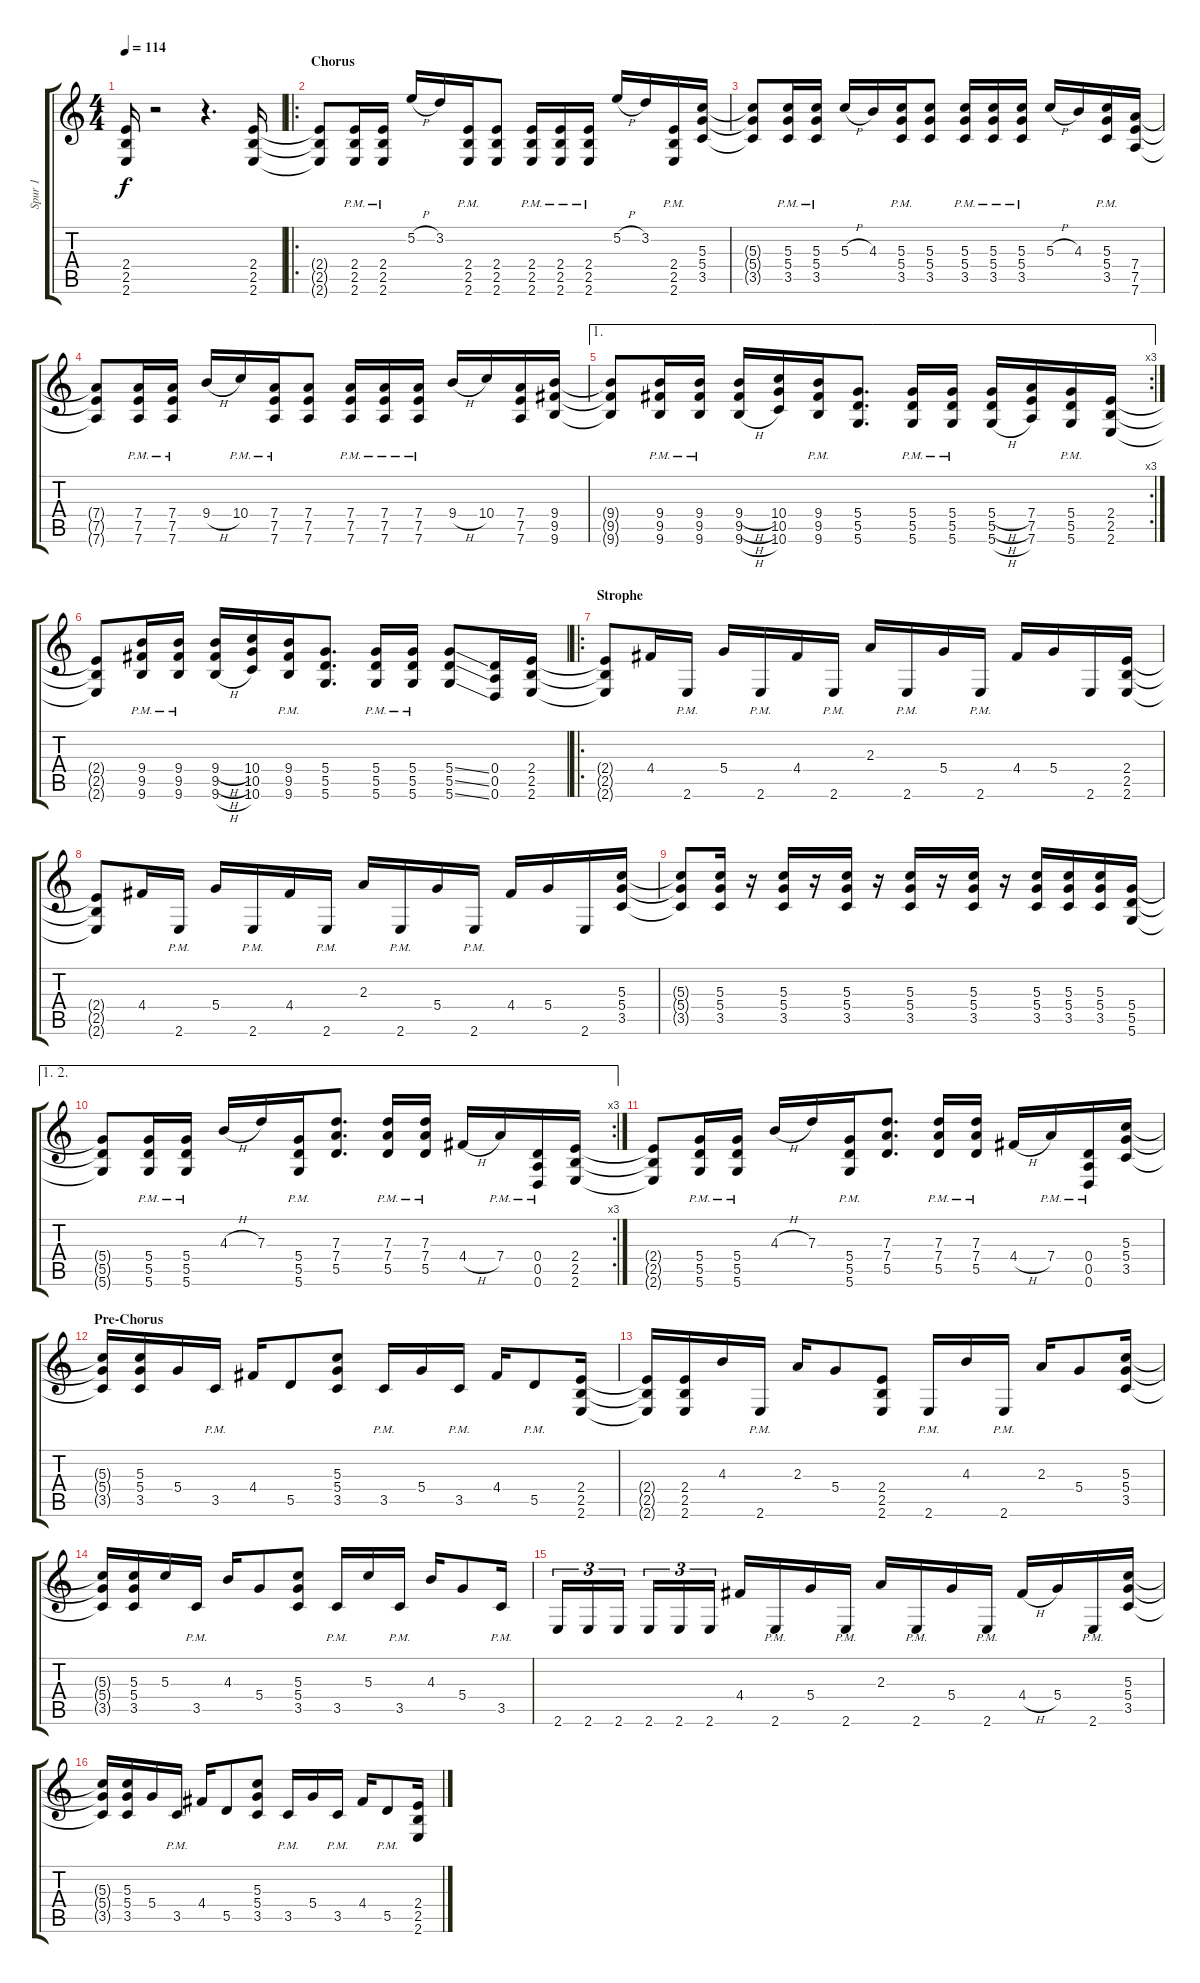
\track ("Spur 1" "Spur 1") {instrument overdrivenguitar}
\staff {score tabs}
\tuning (E4 B3 G3 D3 A2 D2) {hide}
\ts (4 4)
\tempo 114
\clef g2
\ks c
(2.4{t} 2.5{t} 2.6{t}).16{dy f} r.2 r.4{d} (2.4 2.5 2.6).16 |
\ro
\section ("" "Chorus")
(2.4{t} 2.5{t} 2.6{t}).8 (2.4{pm} 2.5{pm} 2.6{pm}).16 (2.4{pm} 2.5{pm} 2.6{pm}).16 5.2{h}.16 3.2.16 (2.4{pm} 2.5{pm} 2.6{pm}).16 (2.4 2.5 2.6).8 (2.4{pm} 2.5{pm} 2.6{pm}).16 (2.4{pm} 2.5{pm} 2.6{pm}).16 (2.4{pm} 2.5{pm} 2.6{pm}).16 5.2{h}.16 3.2.16 (2.4{pm} 2.5{pm} 2.6{pm}).16 (5.3 5.4 3.5).16 |
(5.3{t} 5.4{t} 3.5{t}).8 (5.3 5.4{pm} 3.5{pm}).16 (5.3 5.4{pm} 3.5{pm}).16 5.3{h}.16 4.3.16 (5.3 5.4{pm} 3.5{pm}).16 (5.3 5.4 3.5).8 (5.3{pm} 5.4{pm} 3.5{pm}).16 (5.3 5.4{pm} 3.5{pm}).16 (5.3{pm} 5.4{pm} 3.5{pm}).16 5.3{h}.16 4.3.16 (5.3 5.4 3.5{pm}).16 (7.4 7.5 7.6).16 |
(7.4{t} 7.5{t} 7.6{t}).8 (7.4{pm} 7.5{pm} 7.6{pm}).16 (7.4{pm} 7.5{pm} 7.6{pm}).16 9.4{h}.16 10.4{pm}.16 (7.4{pm} 7.5{pm} 7.6{pm}).16 (7.4 7.5 7.6).8 (7.4{pm} 7.5{pm} 7.6{pm}).16 (7.4{pm} 7.5{pm} 7.6{pm}).16 (7.4{pm} 7.5{pm} 7.6{pm}).16 9.4{h}.16 10.4.16 (7.4 7.5 7.6).16 (9.4 9.5 9.6).16 |
\ae 1
\rc 3
(9.4{t} 9.5{t} 9.6{t}).8 (9.4{pm} 9.5{pm} 9.6{pm}).16 (9.4{pm} 9.5{pm} 9.6{pm}).16 (9.4{h} 9.5{h} 9.6{h}).16 (10.4 10.5 10.6).16 (9.4{pm} 9.5{pm} 9.6{pm}).16 (5.4 5.5 5.6).8{d} (5.4{pm} 5.5{pm} 5.6{pm}).16 (5.4{pm} 5.5{pm} 5.6{pm}).16 (5.4{h} 5.5{h} 5.6{h}).16 (7.4 7.5 7.6).16 (5.4{pm} 5.5{pm} 5.6{pm}).16 (2.4 2.5 2.6).16 |
(2.4{t} 2.5{t} 2.6{t}).8 (9.4{pm} 9.5{pm} 9.6{pm}).16 (9.4{pm} 9.5{pm} 9.6{pm}).16 (9.4{h} 9.5{h} 9.6{h}).16 (10.4 10.5 10.6).16 (9.4{pm} 9.5{pm} 9.6{pm}).16 (5.4 5.5 5.6).8{d} (5.4{pm} 5.5{pm} 5.6{pm}).16 (5.4{pm} 5.5{pm} 5.6{pm}).16 (5.4{ss} 5.5{ss} 5.6{ss}).8 (0.4 0.5 0.6).16 (2.4 2.5 2.6).16 |
\ro
\section ("" "Strophe")
(2.4{t} 2.5{t} 2.6{t}).8 4.4.16 2.6{pm}.16 5.4.16 2.6{pm}.16 4.4.16 2.6{pm}.16 2.3.16 2.6{pm}.16 5.4.16 2.6{pm}.16 4.4.16 5.4.16 2.6.16 (2.4 2.5 2.6).16 |
(2.4{t} 2.5{t} 2.6{t}).8 4.4.16 2.6{pm}.16 5.4.16 2.6{pm}.16 4.4.16 2.6{pm}.16 2.3.16 2.6{pm}.16 5.4.16 2.6{pm}.16 4.4.16 5.4.16 2.6.16 (5.3 5.4 3.5).16 |
(5.3{t} 5.4{t} 3.5{t}).8 (5.3 5.4 3.5).16 r.16 (5.3 5.4 3.5).16 r.16 (5.3 5.4 3.5).16 r.16 (5.3 5.4 3.5).16 r.16 (5.3 5.4 3.5).16 r.16 (5.3 5.4 3.5).16 (5.3 5.4 3.5).16 (5.3 5.4 3.5).16 (5.4 5.5 5.6).16 |
\ae (1 2)
\rc 3
(5.4{t} 5.5{t} 5.6{t}).8 (5.4{pm} 5.5{pm} 5.6{pm}).16 (5.4{pm} 5.5{pm} 5.6{pm}).16 4.3{h}.16 7.3.16 (5.4{pm} 5.5{pm} 5.6).16 (7.3 7.4 5.5).8{d} (7.3{pm} 7.4{pm} 5.5{pm}).16 (7.3{pm} 7.4{pm} 5.5{pm}).16 4.4{h}.16 7.4{pm}.16 (0.4{pm} 0.5{pm} 0.6).16 (2.4 2.5 2.6).16 |
(2.4{t} 2.5{t} 2.6{t}).8 (5.4{pm} 5.5{pm} 5.6{pm}).16 (5.4{pm} 5.5{pm} 5.6{pm}).16 4.3{h}.16 7.3.16 (5.4{pm} 5.5{pm} 5.6).16 (7.3 7.4 5.5).8{d} (7.3{pm} 7.4{pm} 5.5{pm}).16 (7.3{pm} 7.4{pm} 5.5{pm}).16 4.4{h}.16 7.4{pm}.16 (0.4{pm} 0.5{pm} 0.6).16 (5.3 5.4 3.5).16 |
\section ("" "Pre-Chorus")
(5.3{t} 5.4{t} 3.5{t}).16 (5.3 5.4 3.5).16 5.4.16 3.5{pm}.16 4.4.16 5.5.8 (5.3 5.4 3.5).8 3.5{pm}.16 5.4.16 3.5{pm}.16 4.4.16 5.5{pm}.8 (2.4 2.5 2.6).16 |
(2.4{t} 2.5{t} 2.6{t}).16 (2.4 2.5 2.6).16 4.3.16 2.6{pm}.16 2.3.16 5.4.8 (2.4 2.5 2.6).8 2.6{pm}.16 4.3.16 2.6{pm}.16 2.3.16 5.4.8 (5.3 5.4 3.5).16 |
(5.3{t} 5.4{t} 3.5{t}).16 (5.3 5.4 3.5).16 5.3.16 3.5{pm}.16 4.3.16 5.4.8 (5.3 5.4 3.5).8 3.5{pm}.16 5.3.16 3.5{pm}.16 4.3.16 5.4.8 3.5{pm}.16 |
2.6.16{tu (3 2)} 2.6.16{tu (3 2)} 2.6.16{tu (3 2)} 2.6.16{tu (3 2)} 2.6.16{tu (3 2)} 2.6.16{tu (3 2)} 4.4.16 2.6{pm}.16 5.4.16 2.6{pm}.16 2.3.16 2.6{pm}.16 5.4.16 2.6{pm}.16 4.4{h}.16 5.4.16 2.6{pm}.16 (5.3 5.4 3.5).16 |
(5.3{t} 5.4{t} 3.5{t}).16 (5.3 5.4 3.5).16 5.4.16 3.5{pm}.16 4.4.16 5.5.8 (5.3 5.4 3.5).8 3.5{pm}.16 5.4.16 3.5{pm}.16 4.4.16 5.5{pm}.8 (2.4 2.5 2.6).16
